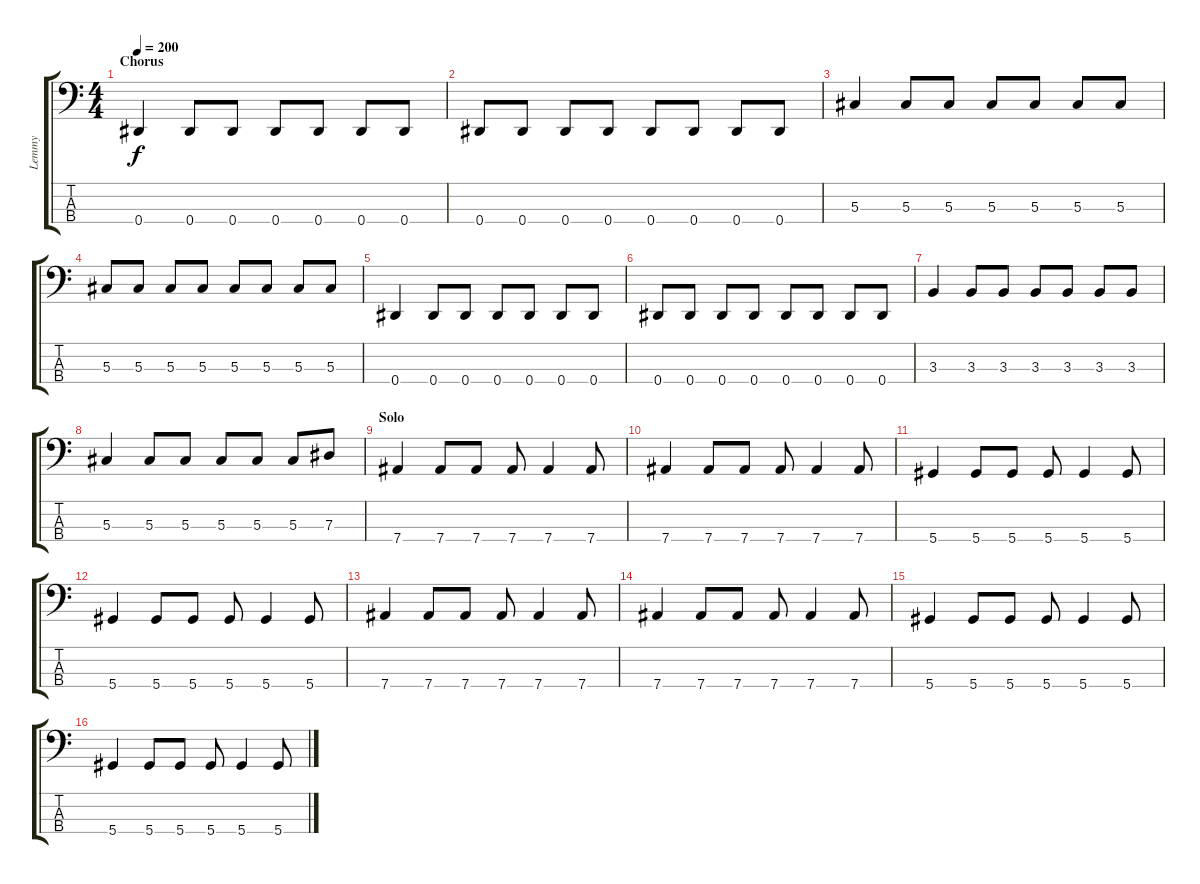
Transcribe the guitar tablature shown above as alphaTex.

\track ("Lemmy" "Lemmy") {instrument distortionguitar}
\staff {score tabs}
\tuning (Gb2 Db2 Ab1 Eb1) {hide}
\ts (4 4)
\section ("" "Chorus")
\tempo 200
\clef f4
\ks c
0.4.4{dy f} 0.4.8 0.4.8 0.4.8 0.4.8 0.4.8 0.4.8 |
0.4.8 0.4.8 0.4.8 0.4.8 0.4.8 0.4.8 0.4.8 0.4.8 |
5.3.4 5.3.8 5.3.8 5.3.8 5.3.8 5.3.8 5.3.8 |
5.3.8 5.3.8 5.3.8 5.3.8 5.3.8 5.3.8 5.3.8 5.3.8 |
0.4.4 0.4.8 0.4.8 0.4.8 0.4.8 0.4.8 0.4.8 |
0.4.8 0.4.8 0.4.8 0.4.8 0.4.8 0.4.8 0.4.8 0.4.8 |
3.3.4 3.3.8 3.3.8 3.3.8 3.3.8 3.3.8 3.3.8 |
5.3.4 5.3.8 5.3.8 5.3.8 5.3.8 5.3.8 7.3.8 |
\section ("" "Solo")
7.4.4 7.4.8 7.4.8 7.4.8 7.4.4 7.4.8 |
7.4.4 7.4.8 7.4.8 7.4.8 7.4.4 7.4.8 |
5.4.4 5.4.8 5.4.8 5.4.8 5.4.4 5.4.8 |
5.4.4 5.4.8 5.4.8 5.4.8 5.4.4 5.4.8 |
7.4.4 7.4.8 7.4.8 7.4.8 7.4.4 7.4.8 |
7.4.4 7.4.8 7.4.8 7.4.8 7.4.4 7.4.8 |
5.4.4 5.4.8 5.4.8 5.4.8 5.4.4 5.4.8 |
5.4.4 5.4.8 5.4.8 5.4.8 5.4.4 5.4.8
